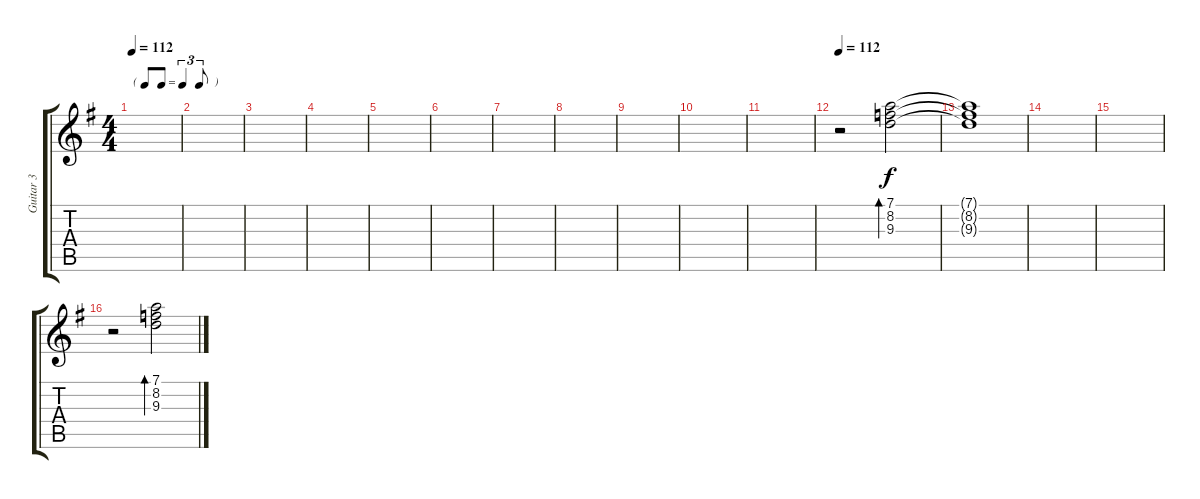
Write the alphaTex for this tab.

\track ("Guitar 3" "Guitar 3") {instrument acousticguitarsteel}
\staff {score tabs}
\tuning (D4 A3 F3 C3 G2 D2) {hide}
\ts (4 4)
\tf triplet8th
\tempo 112
\clef g2
\ks eminor
|
|
|
|
|
|
|
|
|
|
|
\tempo 112
r.2 (7.1 8.2 9.3).2{bd 60} |
(7.1{t} 8.2{t} 9.3{t}).1 |
|
|
r.2 (7.1 8.2 9.3).2{bd 60}
